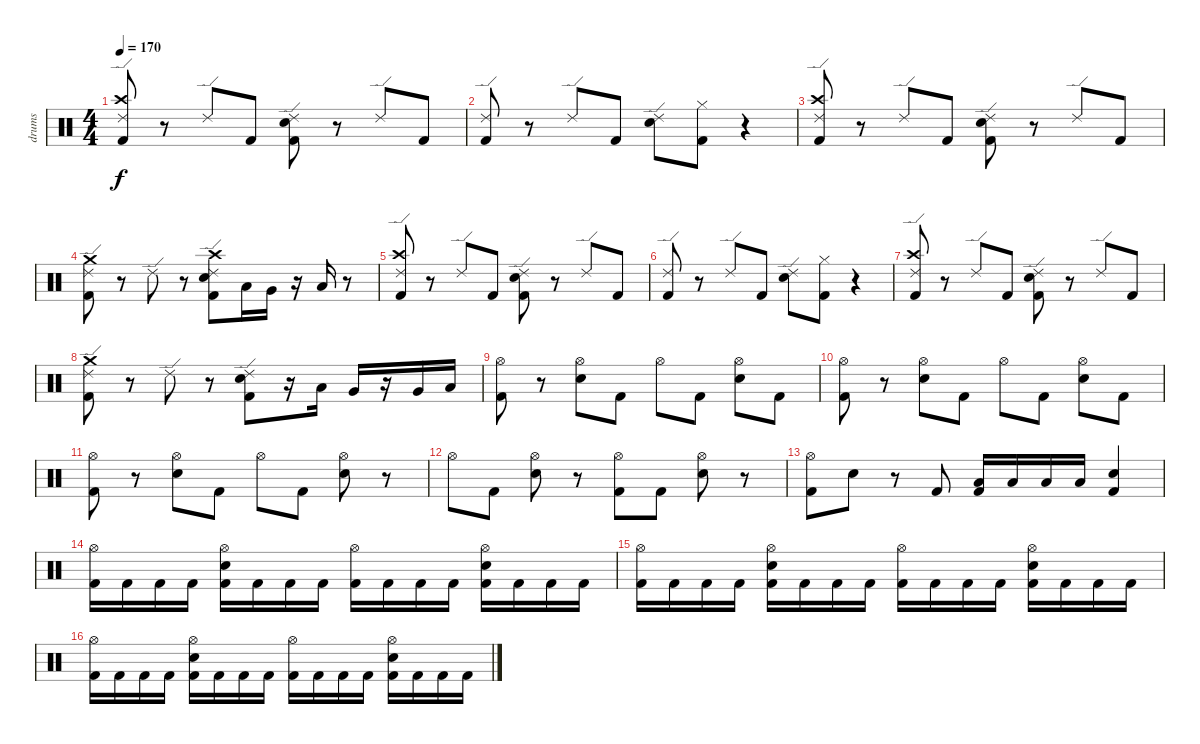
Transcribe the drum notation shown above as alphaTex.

\track ("drums" "drums") {instrument percussion}
\staff {score}
\articulation defaults
\ts (4 4)
\tempo 170
\clef neutral
\ks c
("Ride (edge) 2" "Crash high (hit)" "Kick (hit) 2").8{dy f} r.8 "Ride (edge) 2".8 "Kick (hit) 2".8 ("Ride (edge) 2" "Electric Snare (hit)" "Kick (hit) 2").8 r.8 "Ride (edge) 2".8 "Kick (hit) 2".8 |
("Ride (edge) 2" "Kick (hit) 2").8 r.8 "Ride (edge) 2".8 "Kick (hit) 2".8 ("Ride (edge) 2" "Electric Snare (hit)").8 ("Hi-Hat (closed)" "Kick (hit) 2").8 r.4 |
("Ride (edge) 2" "Crash high (hit)" "Kick (hit) 2").8 r.8 "Ride (edge) 2".8 "Kick (hit) 2".8 ("Ride (edge) 2" "Electric Snare (hit)" "Kick (hit) 2").8 r.8 "Ride (edge) 2".8 "Kick (hit) 2".8 |
("Ride (edge) 2" "Crash medium (hit)" "Kick (hit) 2").8 r.8 "Ride (edge) 2".8 r.8 ("Ride (edge) 2" "Crash high (hit)" "Electric Snare (hit)" "Kick (hit) 2").8 "Low Tom (hit)".16 "Very Low Tom (hit)".16 r.16 "Low Floor Tom (hit)".16 r.8 |
("Ride (edge) 2" "Crash high (hit)" "Kick (hit) 2").8 r.8 "Ride (edge) 2".8 "Kick (hit) 2".8 ("Ride (edge) 2" "Electric Snare (hit)" "Kick (hit) 2").8 r.8 "Ride (edge) 2".8 "Kick (hit) 2".8 |
("Ride (edge) 2" "Kick (hit) 2").8 r.8 "Ride (edge) 2".8 "Kick (hit) 2".8 ("Ride (edge) 2" "Electric Snare (hit)").8 ("Hi-Hat (closed)" "Kick (hit) 2").8 r.4 |
("Ride (edge) 2" "Crash high (hit)" "Kick (hit) 2").8 r.8 "Ride (edge) 2".8 "Kick (hit) 2".8 ("Ride (edge) 2" "Electric Snare (hit)" "Kick (hit) 2").8 r.8 "Ride (edge) 2".8 "Kick (hit) 2".8 |
("Ride (edge) 2" "Crash medium (hit)" "Kick (hit) 2").8 r.8 "Ride (edge) 2".8 r.8 ("Ride (edge) 2" "Electric Snare (hit)" "Kick (hit) 2").8 r.16 "Low Tom (hit)".16 "Very Low Tom (hit)".16 r.16 "Very Low Tom (hit)".16 "Low Floor Tom (hit)".16 |
("Hi-Hat (open)" "Kick (hit) 2").8 r.8 ("Hi-Hat (open)" "Electric Snare (hit)").8 "Kick (hit) 2".8 "Hi-Hat (open)".8 "Kick (hit) 2".8 ("Hi-Hat (open)" "Electric Snare (hit)").8 "Kick (hit) 2".8 |
("Hi-Hat (open)" "Kick (hit) 2").8 r.8 ("Hi-Hat (open)" "Electric Snare (hit)").8 "Kick (hit) 2".8 "Hi-Hat (open)".8 "Kick (hit) 2".8 ("Hi-Hat (open)" "Electric Snare (hit)").8 "Kick (hit) 2".8 |
("Hi-Hat (open)" "Kick (hit) 2").8 r.8 ("Hi-Hat (open)" "Electric Snare (hit)").8 "Kick (hit) 2".8 "Hi-Hat (open)".8 "Kick (hit) 2".8 ("Hi-Hat (open)" "Electric Snare (hit)").8 r.8 |
"Hi-Hat (open)".8 "Kick (hit) 2".8 ("Hi-Hat (open)" "Electric Snare (hit)").8 r.8 ("Hi-Hat (open)" "Kick (hit) 2").8 "Kick (hit) 2".8 ("Hi-Hat (open)" "Electric Snare (hit)").8 r.8 |
("Hi-Hat (open)" "Kick (hit) 2").8 "Electric Snare (hit)".8 r.8 "Kick (hit) 2".8 ("Low Floor Tom (hit)" "Kick (hit) 2").16 "Low Floor Tom (hit)".16 "Low Floor Tom (hit)".16 "Low Floor Tom (hit)".16 ("Electric Snare (hit)" "Kick (hit) 2").4 |
("Hi-Hat (open)" "Kick (hit) 2").16 "Kick (hit) 2".16 "Kick (hit) 2".16 "Kick (hit) 2".16 ("Hi-Hat (open)" "Electric Snare (hit)" "Kick (hit) 2").16 "Kick (hit) 2".16 "Kick (hit) 2".16 "Kick (hit) 2".16 ("Hi-Hat (open)" "Kick (hit) 2").16 "Kick (hit) 2".16 "Kick (hit) 2".16 "Kick (hit) 2".16 ("Hi-Hat (open)" "Electric Snare (hit)" "Kick (hit) 2").16 "Kick (hit) 2".16 "Kick (hit) 2".16 "Kick (hit) 2".16 |
("Hi-Hat (open)" "Kick (hit) 2").16 "Kick (hit) 2".16 "Kick (hit) 2".16 "Kick (hit) 2".16 ("Hi-Hat (open)" "Electric Snare (hit)" "Kick (hit) 2").16 "Kick (hit) 2".16 "Kick (hit) 2".16 "Kick (hit) 2".16 ("Hi-Hat (open)" "Kick (hit) 2").16 "Kick (hit) 2".16 "Kick (hit) 2".16 "Kick (hit) 2".16 ("Hi-Hat (open)" "Electric Snare (hit)" "Kick (hit) 2").16 "Kick (hit) 2".16 "Kick (hit) 2".16 "Kick (hit) 2".16 |
("Hi-Hat (open)" "Kick (hit) 2").16 "Kick (hit) 2".16 "Kick (hit) 2".16 "Kick (hit) 2".16 ("Hi-Hat (open)" "Electric Snare (hit)" "Kick (hit) 2").16 "Kick (hit) 2".16 "Kick (hit) 2".16 "Kick (hit) 2".16 ("Hi-Hat (open)" "Kick (hit) 2").16 "Kick (hit) 2".16 "Kick (hit) 2".16 "Kick (hit) 2".16 ("Hi-Hat (open)" "Electric Snare (hit)" "Kick (hit) 2").16 "Kick (hit) 2".16 "Kick (hit) 2".16 "Kick (hit) 2".16
